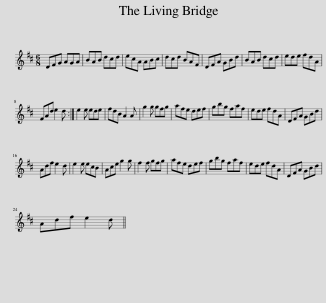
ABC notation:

X:1
L:1/8
M:6/8
I:linebreak $
K:D
V:1 treble
V:1
 DFG AGA | BAB dcd | ecA ABc | dcd BAF | DFA GBd | %5
 BAB dcd | ede fdA |$ FAd e2 d :| e2 e ede | fdB A2 A | %10
 g2 g gfg | afe def | gbg faf | ede fdA | DFA GBd |$ %15
 Adf e2 d | e2 e ecB | Ace g2 g | f2 f gfg | afe def | %20
 gbg faf | ede fdA | DFA GBd |$ Adf e2 d || %24
